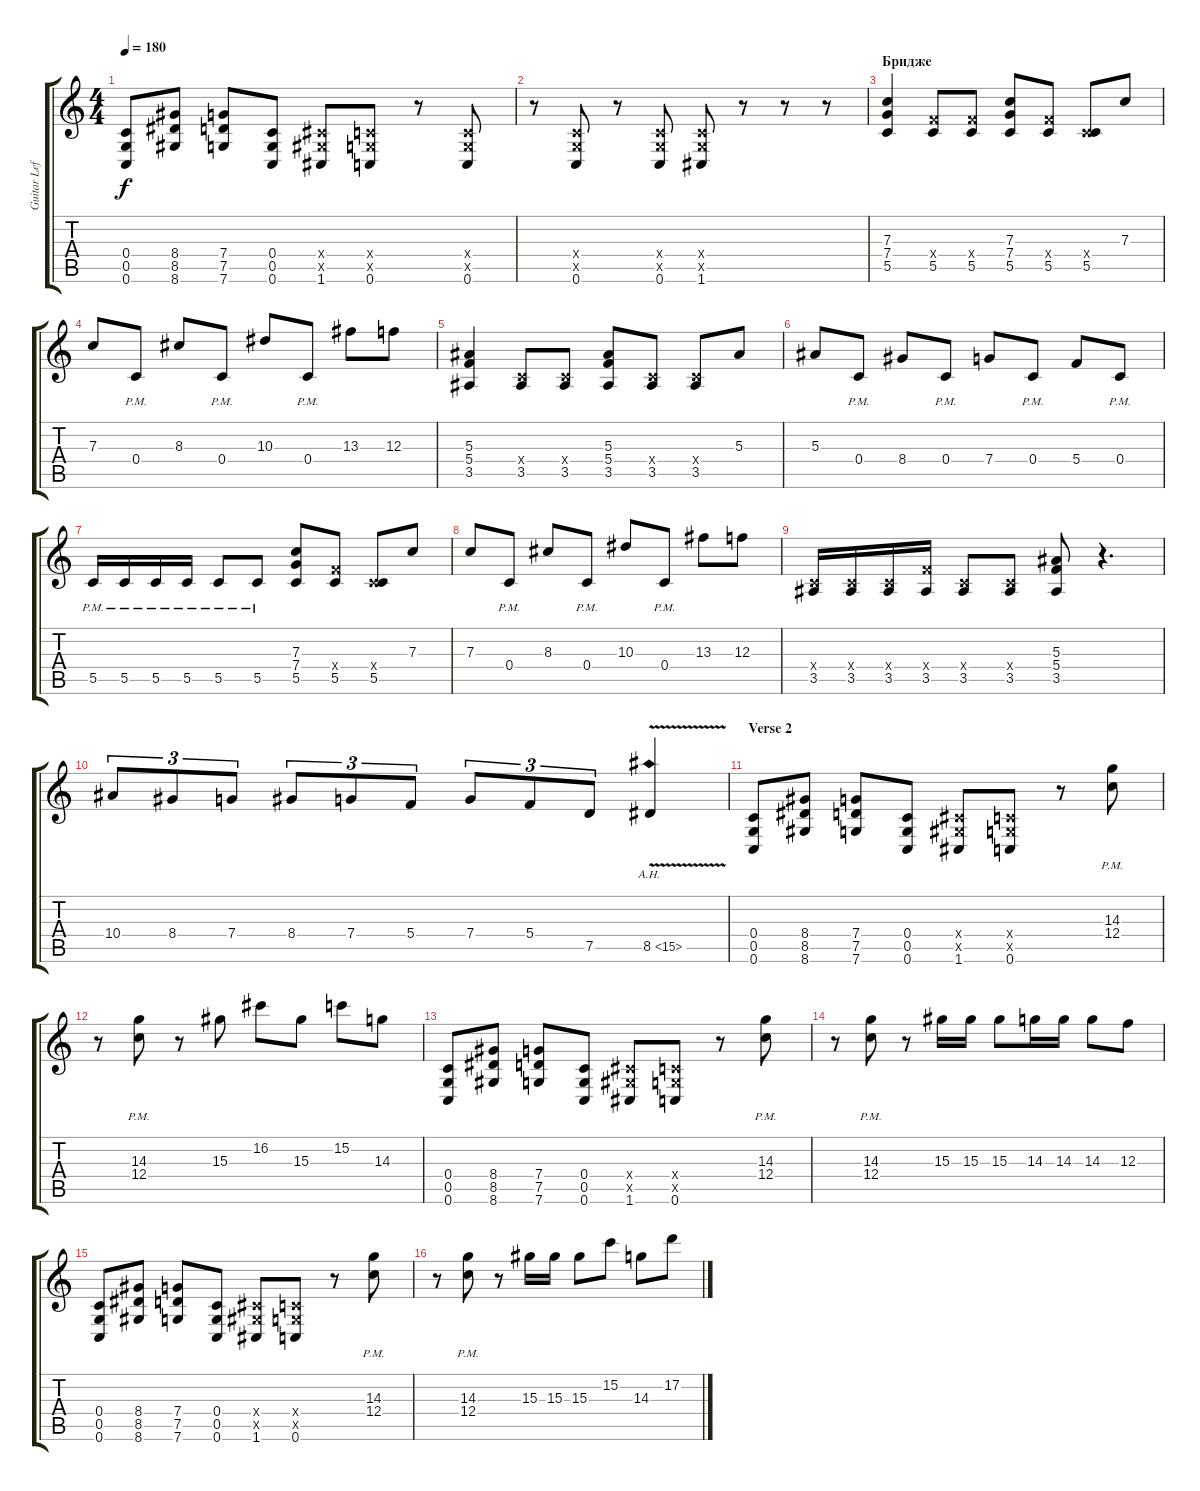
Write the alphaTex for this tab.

\track ("Guitar Left" "Guitar Lef") {instrument overdrivenguitar}
\staff {score tabs}
\tuning (D4 A3 F3 C3 G2 C2) {hide}
\ts (4 4)
\tempo 180
\clef g2
\ks c
(0.4 0.5 0.6).8{dy f} (8.4 8.5 8.6).8 (7.4 7.5 7.6).8 (0.4 0.5 0.6).8 (1.4{x} 1.5{x} 1.6).8 (0.4{x} 0.5{x} 0.6).8 r.8 (0.4{x} 0.5{x} 0.6).8 |
r.8 (0.4{x} 0.5{x} 0.6).8 r.8 (0.4{x} 0.5{x} 0.6).8 (0.4{x} 0.5{x} 1.6).8 r.8 r.8 r.8 |
\section ("" "Бридже")
(7.3 7.4 5.5).4 (5.4{x} 5.5).8 (5.4{x} 5.5).8 (7.3 7.4 5.5).8 (5.4{x} 5.5).8 (0.4{x} 5.5).8 7.3.8 |
7.3.8 0.4{pm}.8 8.3.8 0.4{pm}.8 10.3.8 0.4{pm}.8 13.3.8 12.3.8 |
(5.3 5.4 3.5).4 (0.4{x} 3.5).8 (0.4{x} 3.5).8 (5.3 5.4 3.5).8 (0.4{x} 3.5).8 (0.4{x} 3.5).8 5.3.8 |
5.3.8 0.4{pm}.8 8.4.8 0.4{pm}.8 7.4.8 0.4{pm}.8 5.4.8 0.4{pm}.8 |
5.5{pm}.16 5.5{pm}.16 5.5{pm}.16 5.5{pm}.16 5.5{pm}.8 5.5{pm}.8 (7.3 7.4 5.5).8 (5.4{x} 5.5).8 (0.4{x} 5.5).8 7.3.8 |
7.3.8 0.4{pm}.8 8.3.8 0.4{pm}.8 10.3.8 0.4{pm}.8 13.3.8 12.3.8 |
(0.4{x} 3.5).16 (0.4{x} 3.5).16 (0.4{x} 3.5).16 (5.4{x} 3.5).16 (0.4{x} 3.5).8 (0.4{x} 3.5).8 (5.3 5.4 3.5).8 r.4{d} |
10.4.8{tu (3 2)} 8.4.8{tu (3 2)} 7.4.8{tu (3 2)} 8.4.8{tu (3 2)} 7.4.8{tu (3 2)} 5.4.8{tu (3 2)} 7.4.8{tu (3 2)} 5.4.8{tu (3 2)} 7.5.8{tu (3 2)} 8.5{ah 7 v}.4 |
\section ("" "Verse 2")
(0.4 0.5 0.6).8 (8.4 8.5 8.6).8 (7.4 7.5 7.6).8 (0.4 0.5 0.6).8 (1.4{x} 1.5{x} 1.6).8 (0.4{x} 0.5{x} 0.6).8 r.8 (14.3{pm} 12.4{pm}).8 |
r.8 (14.3{pm} 12.4{pm}).8 r.8 15.3.8 16.2.8 15.3.8 15.2.8 14.3.8 |
(0.4 0.5 0.6).8 (8.4 8.5 8.6).8 (7.4 7.5 7.6).8 (0.4 0.5 0.6).8 (1.4{x} 1.5{x} 1.6).8 (0.4{x} 0.5{x} 0.6).8 r.8 (14.3{pm} 12.4{pm}).8 |
r.8 (14.3{pm} 12.4{pm}).8 r.8 15.3.16 15.3.16 15.3.8 14.3.16 14.3.16 14.3.8 12.3.8 |
(0.4 0.5 0.6).8 (8.4 8.5 8.6).8 (7.4 7.5 7.6).8 (0.4 0.5 0.6).8 (1.4{x} 1.5{x} 1.6).8 (0.4{x} 0.5{x} 0.6).8 r.8 (14.3{pm} 12.4{pm}).8 |
r.8 (14.3{pm} 12.4{pm}).8 r.8 15.3.16 15.3.16 15.3.8 15.2.8 14.3.8 17.2.8
